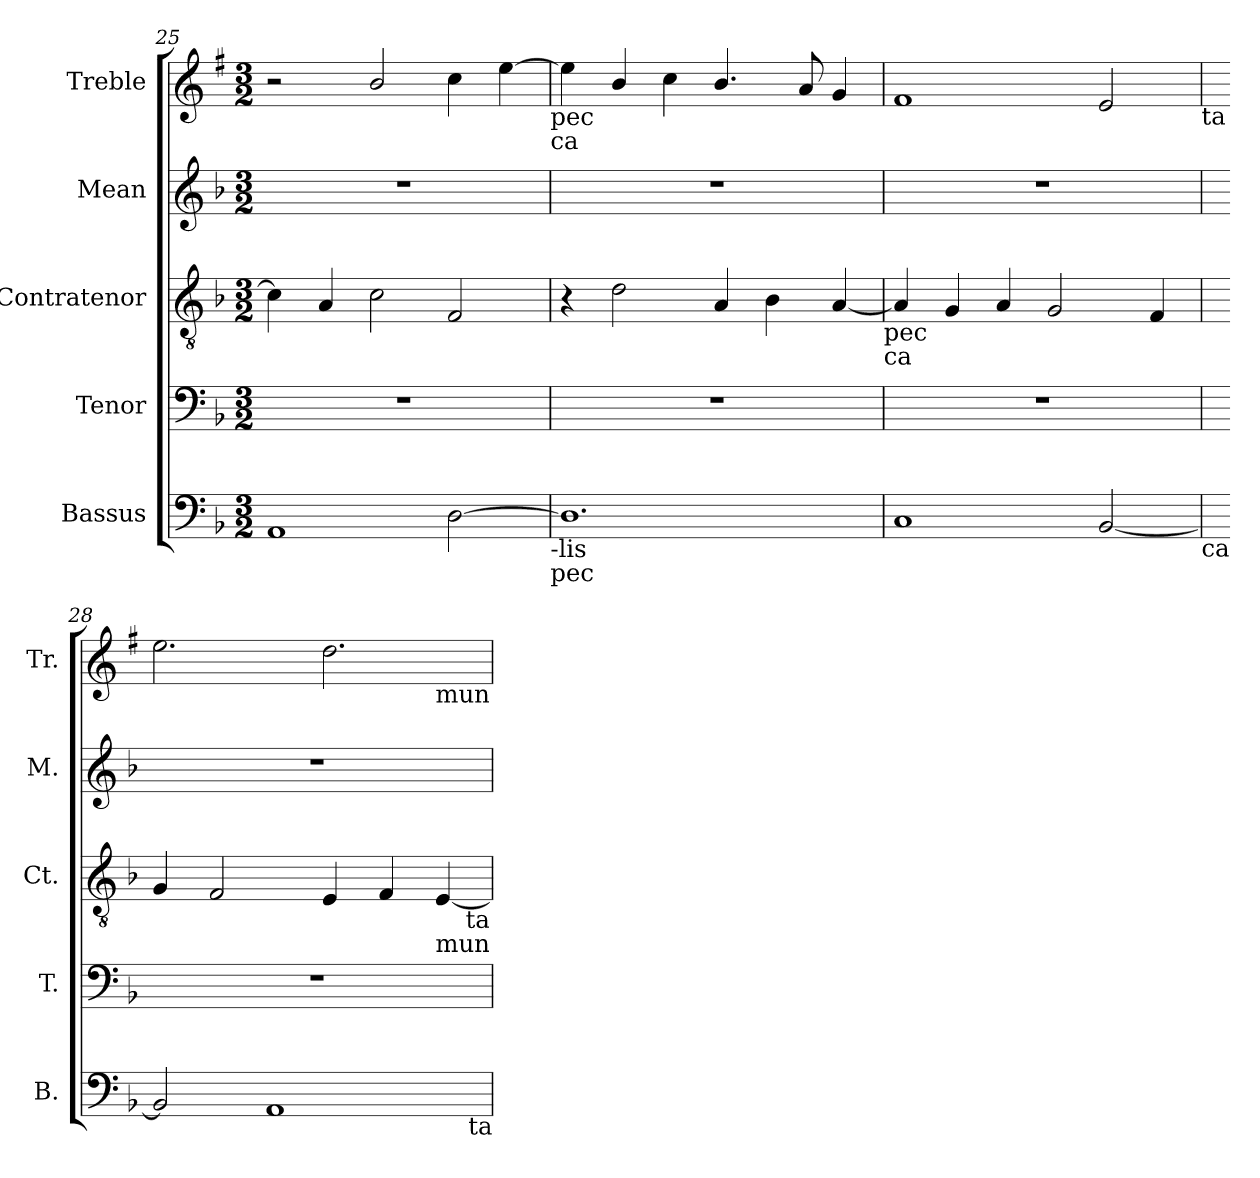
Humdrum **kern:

**kern	**kern	**kern	**kern	**kern
*part5	*part4	*part3	*part2	*part1
*staff5	*staff4	*staff3	*staff2	*staff1
*I"Bassus	*I"Tenor	*I"Contratenor	*I"Mean	*I"Treble
*I'B.	*I'T.	*I'Ct.	*I'M.	*I'Tr.
!!LO:LB:g=z
*clefF4	*clefF4	*clefGv2	*clefG2	*clefG2
*ITrd7c12	*	*	*	*ITrd1c2
*k[b-]	*k[b-]	*k[b-]	*k[b-]	*k[b-]
*F:	*F:	*F:	*F:	*F:
*M3/2	*M3/2	*M3/2	*M3/2	*M3/2
=25	=25	=25	=25	=25
1AAA	1.r	4c\]	1.r	2r
.	.	4A/	.	.
.	.	2c\	.	2a/
[>2DD\	.	2F/	.	4b-\
.	.	.	.	[>4dd\
!	!	!	!	!LO:TX:b:t=pec
!	!	!	!	!LO:TX:b:t=ca
!LO:TX:b:t=-lis	!	!	!	!
!LO:TX:b:t=pec	!	!	!	!
=26	=26	=26	=26	=26
1.DD]	1.r	4r	1.r	4dd\]
.	.	2d\	.	4a/
.	.	.	.	4b-\
.	.	4A/	.	4.a/
.	.	4B-\	.	.
.	.	.	.	8g/
.	.	[<4A/	.	4f/
!	!	!LO:TX:b:t=pec	!	!
!	!	!LO:TX:b:t=ca	!	!
=27	=27	=27	=27	=27
1CC	1.r	4A/]	1.r	1e
.	.	4G/	.	.
.	.	4A/	.	.
.	.	2G/	.	.
[<2BBB-/	.	.	.	2d/
.	.	4F/	.	.
!	!	!	!	!LO:TX:b:t=ta
!LO:TX:b:t=ca	!	!	!	!
=28	=28	=28	=28	=28
2BBB-/]	1.r	4G/	1.r	2.dd\
.	.	2F/	.	.
1AAA	.	.	.	.
.	.	4E/	.	2.cc\
.	.	4F/	.	.
.	.	[<4E/	.	.
!	!	!	!	!LO:TX:b:t=mun
!	!	!LO:TX:b:t=ta	!	!
!	!	!LO:TX:b:t=mun	!	!
!LO:TX:b:t=ta	!	!	!	!
=	=	=	=	=
*-	*-	*-	*-	*-
